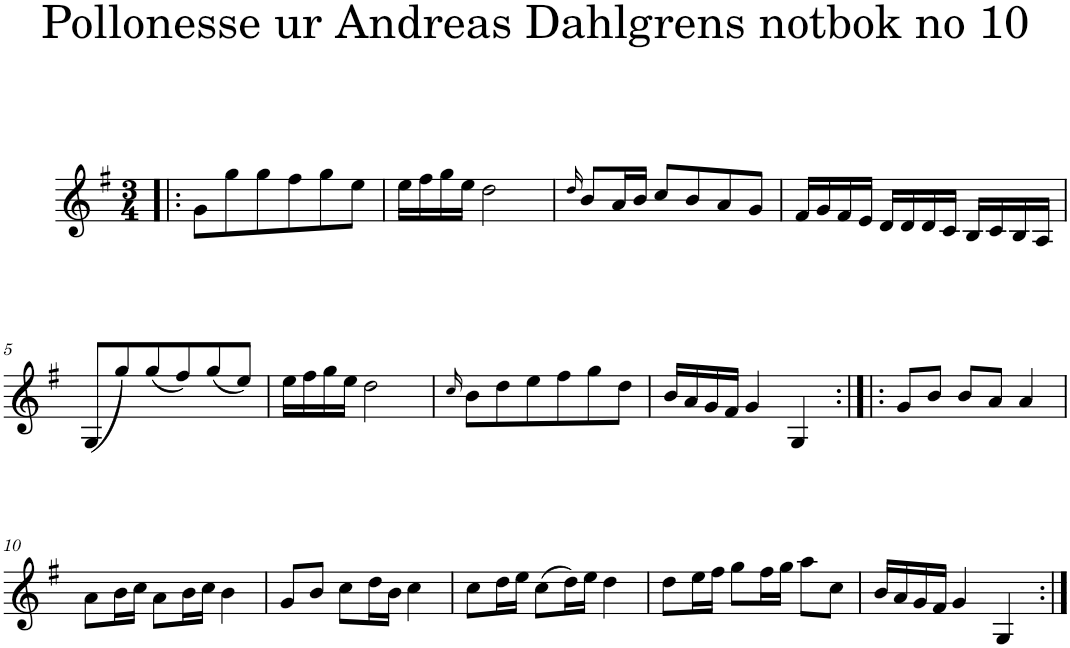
**kern
*part1
*staff1
*I"Piano
*I'Pno
*clefG2
*k[f#]
*G:
*M3/4
=1!|:
8g\L
8gg\
8gg\
8ff#\
8gg\
8ee\J
=2
16ee\LL
16ff#\
16gg\
16ee\JJ
2dd\
=3
16qdd/
8b/L
16a/L
16b/JJ
8cc/L
8b/
8a/
8g/J
=4
16f#/LL
16g/
16f#/
16e/JJ
16d/LL
16d/
16d/
16c/JJ
16B/LL
16c/
16B/
16A/JJ
!!LO:LB:g=z
=5
(8G/L
8gg/)
(8gg/
8ff#/)
(8gg/
8ee/J)
=6
16ee\LL
16ff#\
16gg\
16ee\JJ
2dd\
=7
16qcc/
8b\L
8dd\
8ee\
8ff#\
8gg\
8dd\J
=8
16b/LL
16a/
16g/
16f#/JJ
4g/
4G/
=9:|!|:
8g/L
8b/J
8b/L
8a/J
4a/
!!LO:LB:g=z
=10
8a\L
16b\L
16cc\JJ
8a\L
16b\L
16cc\JJ
4b\
=11
8g/L
8b/J
8cc\L
16dd\L
16b\JJ
4cc\
=12
8cc\L
16dd\L
16ee\JJ
(8cc\L
16dd\L)
16ee\JJ
4dd\
=13
8dd\L
16ee\L
16ff#\JJ
8gg\L
16ff#\L
16gg\JJ
8aa\L
8cc\J
=14
16b/LL
16a/
16g/
16f#/JJ
4g/
4G/
=:|!
*-
